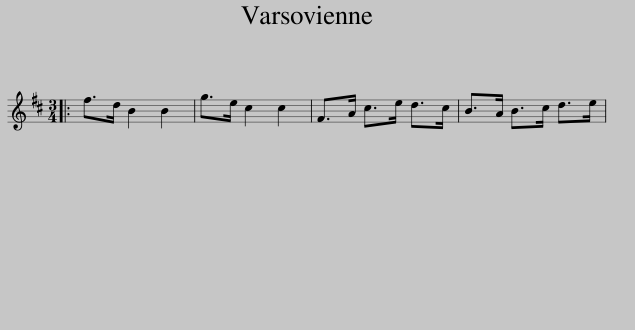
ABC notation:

X:1
L:1/8
M:3/4
I:linebreak $
K:Bmin
V:1 treble
V:1
|: f>d B2 B2 | g>e c2 c2 | F>A c>e d>c | B>A B>c d>e | %4
